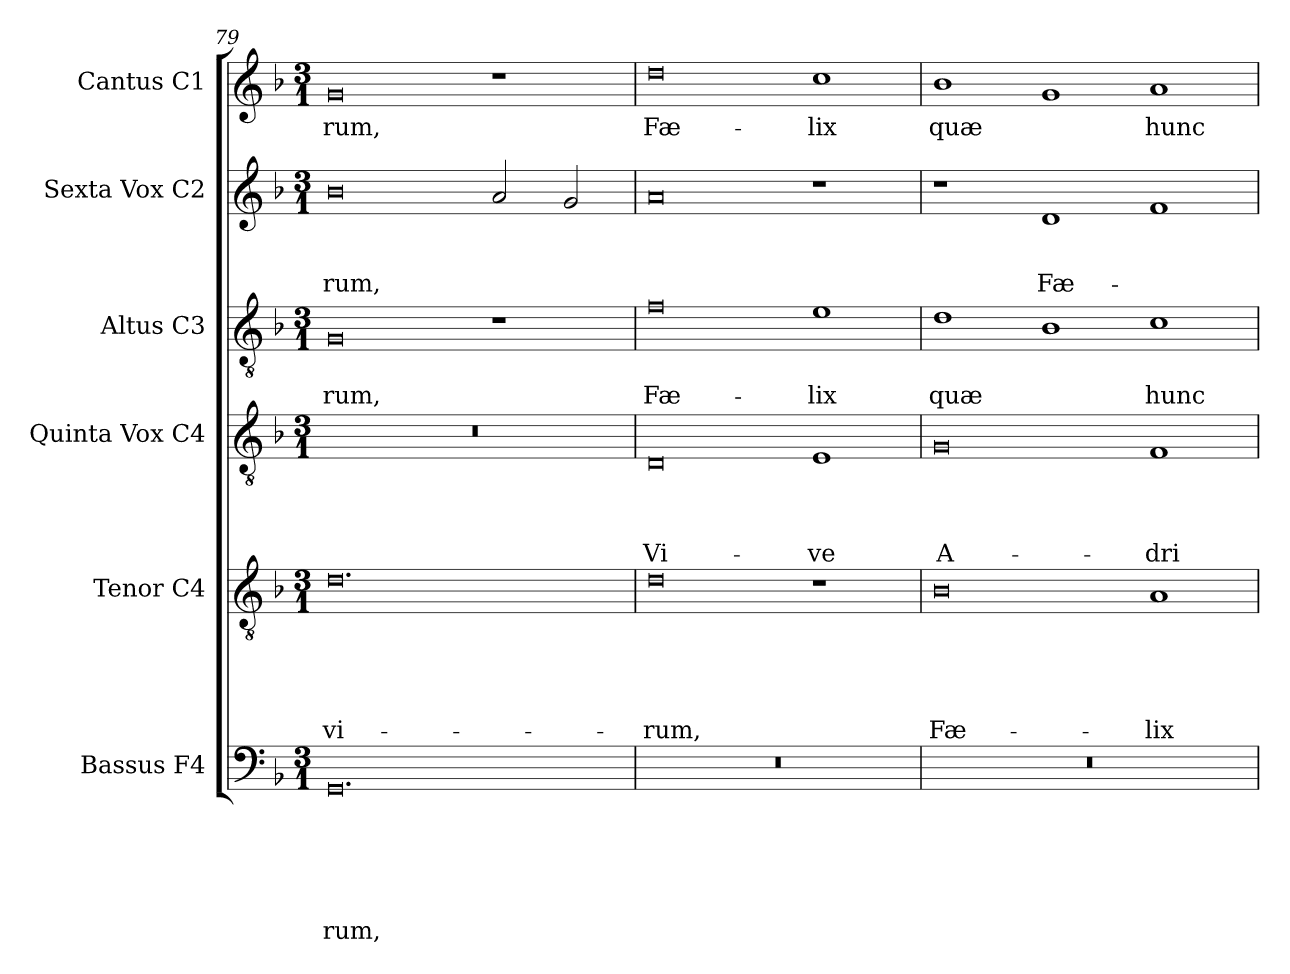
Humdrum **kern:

**kern	**text	**text	**text	**text	**text	**text	**kern	**text	**text	**text	**text	**text	**kern	**text	**text	**text	**text	**kern	**text	**text	**kern	**text	**text	**text	**kern	**text
*part6	*part6	*part6	*part6	*part6	*part6	*part6	*part5	*part5	*part5	*part5	*part5	*part5	*part4	*part4	*part4	*part4	*part4	*part3	*part3	*part3	*part2	*part2	*part2	*part2	*part1	*part1
*staff6	*staff6	*staff6	*staff6	*staff6	*staff6	*staff6	*staff5	*staff5	*staff5	*staff5	*staff5	*staff5	*staff4	*staff4	*staff4	*staff4	*staff4	*staff3	*staff3	*staff3	*staff2	*staff2	*staff2	*staff2	*staff1	*staff1
*I"Bassus F4	*	*	*	*	*	*	*I"Tenor C4	*	*	*	*	*	*I"Quinta Vox C4	*	*	*	*	*I"Altus C3	*	*	*I"Sexta Vox C2	*	*	*	*I"Cantus C1	*
*I'B	*	*	*	*	*	*	*I'T	*	*	*	*	*	*	*	*	*	*	*I'A	*	*	*	*	*	*	*I'C	*
*clefF4	*	*	*	*	*	*	*clefGv2	*	*	*	*	*	*clefGv2	*	*	*	*	*clefGv2	*	*	*clefG2	*	*	*	*clefG2	*
*k[b-]	*	*	*	*	*	*	*k[b-]	*	*	*	*	*	*k[b-]	*	*	*	*	*k[b-]	*	*	*k[b-]	*	*	*	*k[b-]	*
*F:	*	*	*	*	*	*	*F:	*	*	*	*	*	*F:	*	*	*	*	*F:	*	*	*F:	*	*	*	*F:	*
*M3/1	*	*	*	*	*	*	*M3/1	*	*	*	*	*	*M3/1	*	*	*	*	*M3/1	*	*	*M3/1	*	*	*	*M3/1	*
=79	=79	=79	=79	=79	=79	=79	=79	=79	=79	=79	=79	=79	=79	=79	=79	=79	=79	=79	=79	=79	=79	=79	=79	=79	=79	=79
!	!	!	!	!	!	!LO:LY:b	!	!	!	!	!	!LO:LY:b	!	!	!	!	!	!	!	!LO:LY:b	!	!	!	!LO:LY:b	!	!LO:LY:b
0.GG	.	.	.	.	.	-rum,	0.d	.	.	.	.	vi-	0.r	.	.	.	.	0G	.	-rum,	0b-	.	.	-rum,	0g	-rum,
.	.	.	.	.	.	.	.	.	.	.	.	.	.	.	.	.	.	1r	.	.	2a/	.	.	.	1r	.
.	.	.	.	.	.	.	.	.	.	.	.	.	.	.	.	.	.	.	.	.	2g/	.	.	.	.	.
!!LO:PB:g=z
=80	=80	=80	=80	=80	=80	=80	=80	=80	=80	=80	=80	=80	=80	=80	=80	=80	=80	=80	=80	=80	=80	=80	=80	=80	=80	=80
!	!	!	!	!	!	!	!	!	!	!	!	!LO:LY:b	!	!	!	!	!LO:LY:b	!	!	!LO:LY:b	!	!	!	!	!	!LO:LY:b
0.r	.	.	.	.	.	.	0d	.	.	.	.	-rum,	0D	.	.	.	Vi-	0f	.	Fæ-	0a	.	.	.	0dd	Fæ-
!	!	!	!	!	!	!	!	!	!	!	!	!	!	!	!	!	!LO:LY:b	!	!	!LO:LY:b	!	!	!	!	!	!LO:LY:b
.	.	.	.	.	.	.	1r	.	.	.	.	.	1E	.	.	.	-ve	1e	.	-lix	1r	.	.	.	1cc	-lix
=81	=81	=81	=81	=81	=81	=81	=81	=81	=81	=81	=81	=81	=81	=81	=81	=81	=81	=81	=81	=81	=81	=81	=81	=81	=81	=81
!	!	!	!	!	!	!	!	!	!	!	!	!LO:LY:b	!	!	!	!	!LO:LY:b	!	!	!LO:LY:b	!	!	!	!	!	!LO:LY:b
0.r	.	.	.	.	.	.	0B-	.	.	.	.	Fæ-	0G	.	.	.	A-	1d	.	quæ	1r	.	.	.	1b-	quæ
!	!	!	!	!	!	!	!	!	!	!	!	!	!	!	!	!	!	!	!	!	!	!	!	!LO:LY:b	!	!
.	.	.	.	.	.	.	.	.	.	.	.	.	.	.	.	.	.	1B-	.	.	1d	.	.	Fæ-	1g	.
!	!	!	!	!	!	!	!	!	!	!	!	!LO:LY:b	!	!	!	!	!LO:LY:b	!	!	!LO:LY:b	!	!	!	!	!	!LO:LY:b
.	.	.	.	.	.	.	1A	.	.	.	.	-lix	1F	.	.	.	-dri-	1c	.	hunc	1f	.	.	.	1a	hunc
=	=	=	=	=	=	=	=	=	=	=	=	=	=	=	=	=	=	=	=	=	=	=	=	=	=	=
*-	*-	*-	*-	*-	*-	*-	*-	*-	*-	*-	*-	*-	*-	*-	*-	*-	*-	*-	*-	*-	*-	*-	*-	*-	*-	*-
